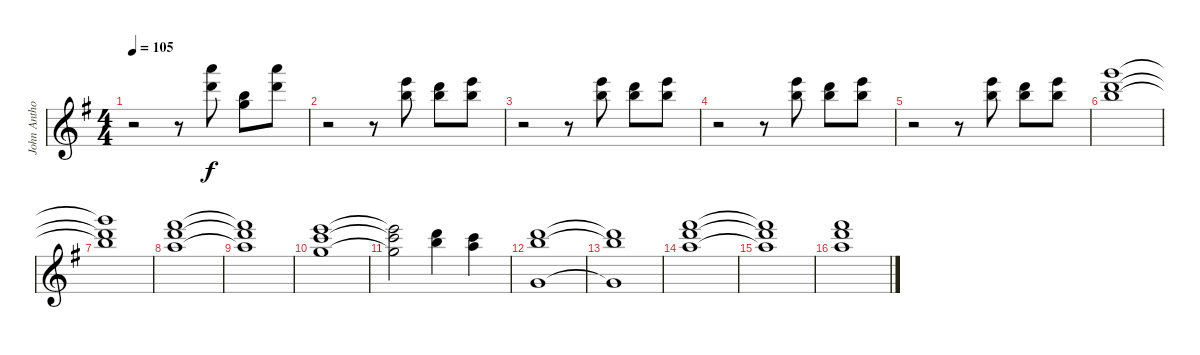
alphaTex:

\track ("John Anthony Keyboards" "John Antho") {instrument rockorgan}
\staff {score}
\tuning (E4 B3 G3 D3 A2 E2) {hide}
\ts (4 4)
\tempo 105
\clef g2
\ks g
r.2{dy f} r.8 (29.1 27.2).8 (19.1 20.2).8 (29.1 27.2).8 |
r.2 r.8 (24.1 24.2).8 (22.1 24.2).8 (24.1 24.2).8 |
r.2 r.8 (24.1 24.2).8 (22.1 24.2).8 (24.1 24.2).8 |
r.2 r.8 (24.1 24.2).8 (22.1 24.2).8 (24.1 24.2).8 |
r.2 r.8 (24.1 24.2).8 (22.1 24.2).8 (24.1 24.2).8 |
(27.1 27.2 28.3).1 |
(27.1{t} 27.2{t} 28.3{t}).1 |
(26.1 27.2 26.3).1 |
(26.1{t} 27.2{t} 26.3{t}).1 |
(24.1 25.2 24.3).1 |
(24.1{t} 25.2{t} 24.3{t}).2 (22.1 28.3).4 (17.1 29.3).4 |
(27.2 28.3 17.4).1 |
(27.2{t} 28.3{t} 17.4{t}).1 |
(26.1 27.2 26.3).1 |
(26.1{t} 27.2{t} 26.3{t}).1 |
(26.1 27.2 26.3).1
